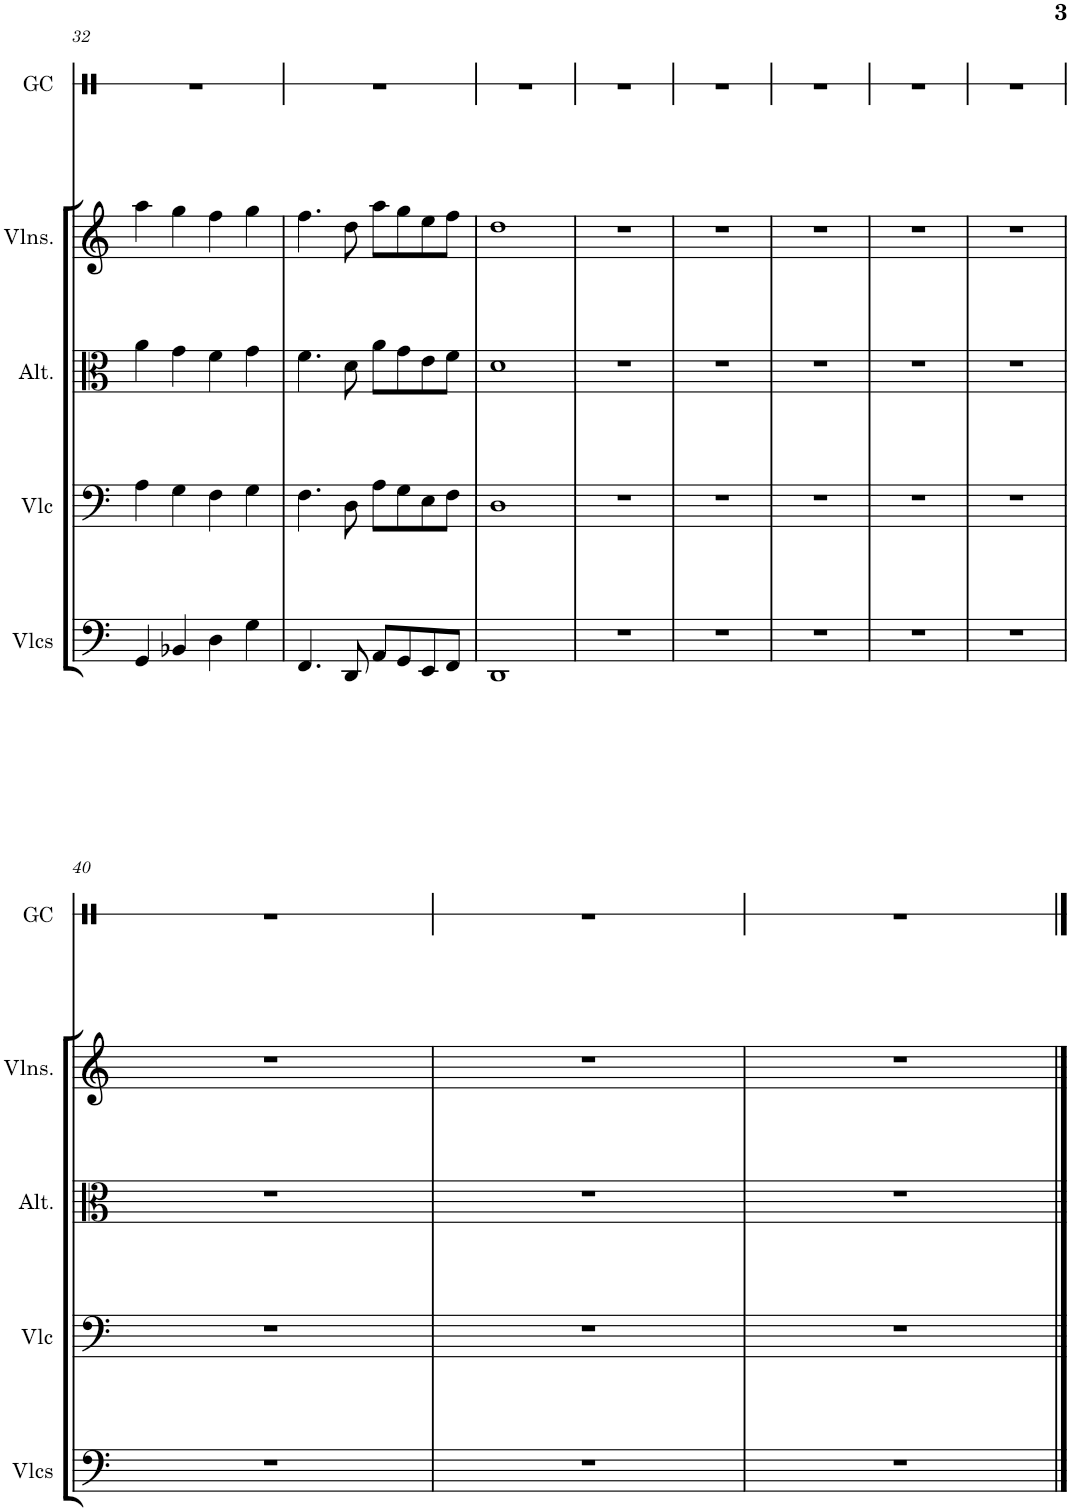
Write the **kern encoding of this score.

**kern	**kern	**kern	**kern	**kern
*part5	*part4	*part3	*part2	*part1
*staff5	*staff4	*staff3	*staff2	*staff1
*I"Violoncelles	*I"Violoncelle	*I"Alto	*I"Violons	*I"Grosse caisse
*I'Vlcs	*I'Vlc	*I'Alt.	*I'Vlns.	*I'GC
!!LO:PB:g=z
*clefF4	*clefF4	*clefC3	*clefG2	*clefX
*k[]	*k[]	*k[]	*k[]	*k[]
*M4/4	*M4/4	*M4/4	*M4/4	*M4/4
=32	=32	=32	=32	=32
4GG/	4A\	4a\	4aa\	1r
4BB-X/	4G\	4g\	4gg\	.
4D\	4F\	4f\	4ff\	.
4G\	4G\	4g\	4gg\	.
=33	=33	=33	=33	=33
4.FF/	4.F\	4.f\	4.ff\	1r
8DD/	8D\	8d\	8dd\	.
8AA/L	8A\L	8a\L	8aa\L	.
8GG/	8G\	8g\	8gg\	.
8EE/	8E\	8e\	8ee\	.
8FF/J	8F\J	8f\J	8ff\J	.
=34	=34	=34	=34	=34
1DD	1D	1d	1dd	1r
=35	=35	=35	=35	=35
1r	1r	1r	1r	1r
=36	=36	=36	=36	=36
1r	1r	1r	1r	1r
=37	=37	=37	=37	=37
1r	1r	1r	1r	1r
=38	=38	=38	=38	=38
1r	1r	1r	1r	1r
=39	=39	=39	=39	=39
1r	1r	1r	1r	1r
!!LO:LB:g=z
=40	=40	=40	=40	=40
1r	1r	1r	1r	1r
=41	=41	=41	=41	=41
1r	1r	1r	1r	1r
=42	=42	=42	=42	=42
1r	1r	1r	1r	1r
==	==	==	==	==
*-	*-	*-	*-	*-
